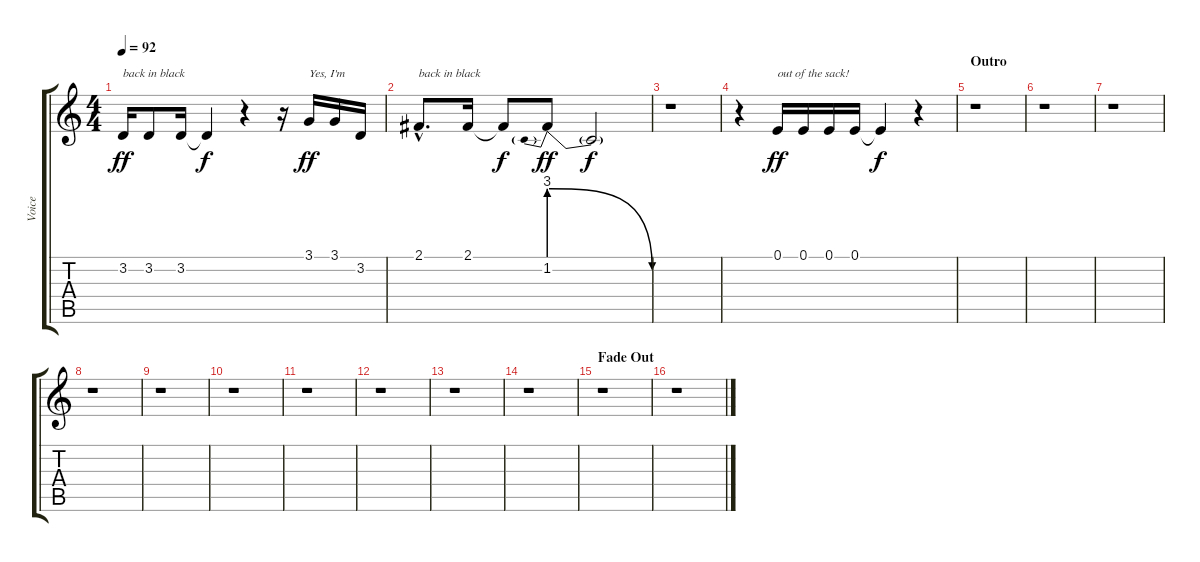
\track ("Voice" "Voice") {instrument lead2sawtooth}
\staff {score tabs}
\tuning (E4 B3 G3 D3 A2 E2) {hide}
\ts (4 4)
\tempo 92
\clef g2
\ks c
3.2.16{txt "back in black" dy ff} 3.2.8 3.2.16 3.2{t}.4{dy f} r.4 r.16 3.1.16{txt "Yes, I'm" dy ff} 3.1.16 3.2.16 |
2.1{hac}.8{d txt "back in black"} 2.1.16 2.1{t}.8{dy f} 1.2{be (prebendrelease 0 12 60 0)}.8{dy ff} 1.2{t}.2{dy f} |
r.1 |
r.4 0.1.16{txt "out of the sack!" dy ff} 0.1.16 0.1.16 0.1.16 0.1{t}.4{dy f} r.4 |
\section ("" "Outro")
r.1 |
r.1 |
r.1 |
r.1 |
r.1 |
r.1 |
r.1 |
r.1 |
r.1 |
r.1 |
\section ("" "Fade Out")
r.1 |
r.1
